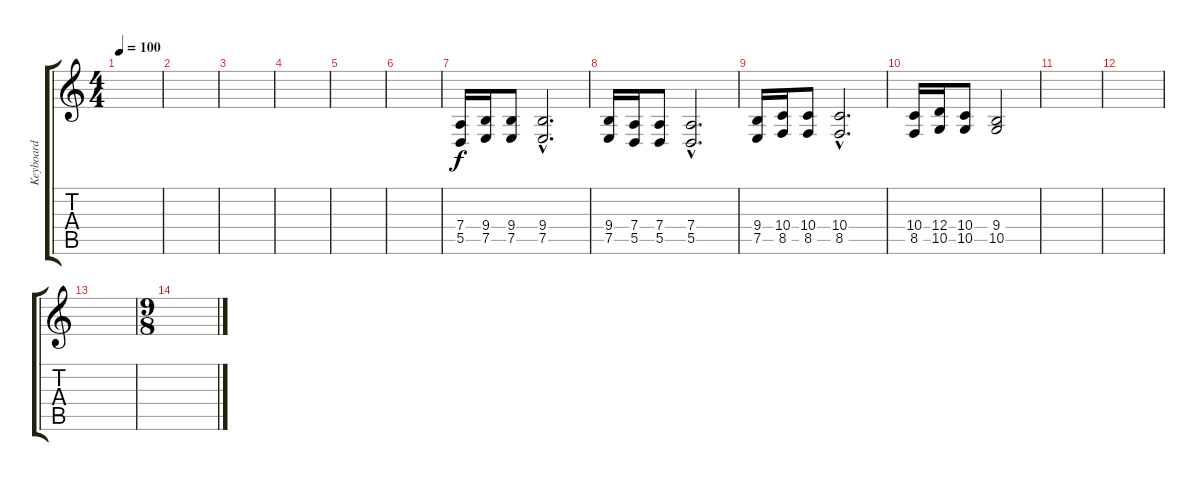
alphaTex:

\track ("Keyboard" "Keyboard") {instrument stringensemble1}
\staff {score tabs}
\tuning (E4 B3 G3 D3 A2 E2) {hide}
\ts (4 4)
\tempo 100
\clef g2
\ks c
|
|
|
|
|
|
(7.4 5.5).16 (9.4 7.5).16 (9.4 7.5).8 (9.4{hac} 7.5{hac}).2{d} |
(9.4 7.5).16 (7.4 5.5).16 (7.4 5.5).8 (7.4{hac} 5.5{hac}).2{d} |
(9.4 7.5).16 (10.4 8.5).16 (10.4 8.5).8 (10.4{hac} 8.5{hac}).2{d} |
(10.4 8.5).16 (12.4 10.5).16 (10.4 10.5).8 (9.4 10.5).2 |
|
|
|
\ts (9 8)
